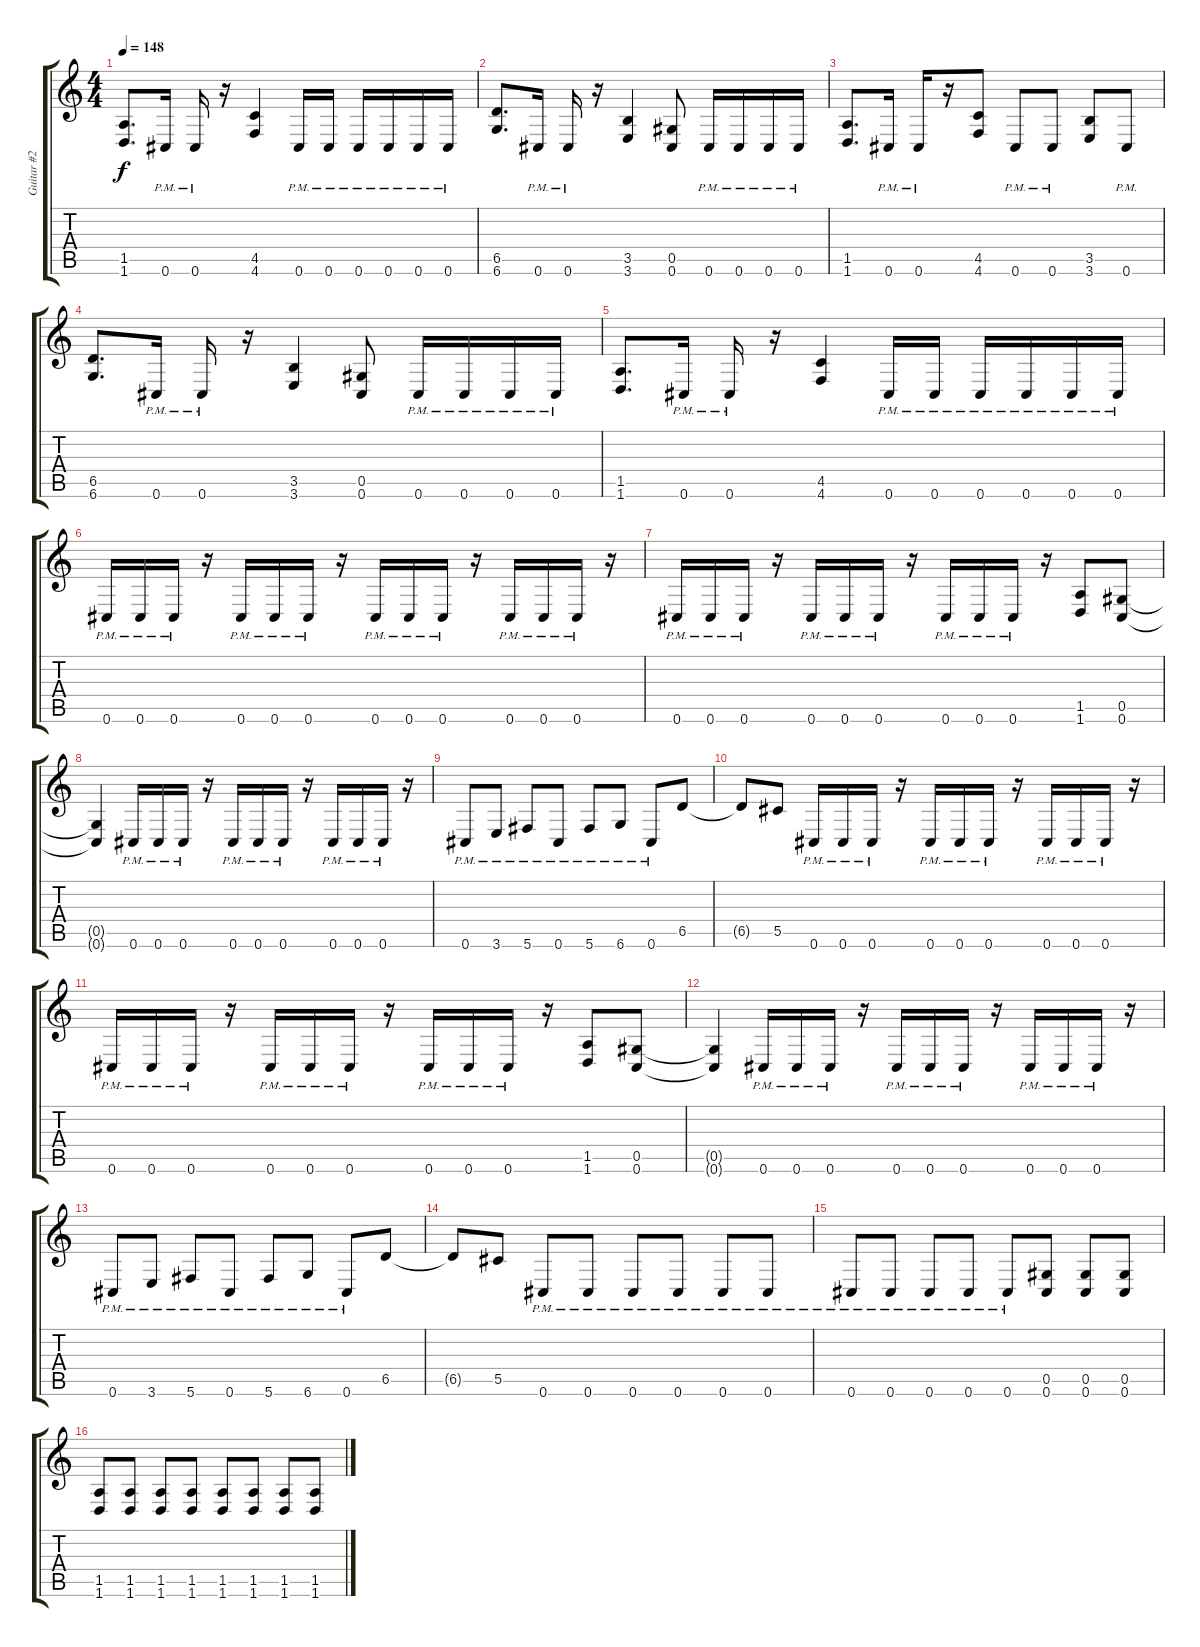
\track ("Guitar #2" "Guitar #2") {instrument distortionguitar}
\staff {score tabs}
\tuning (Eb4 Bb3 Gb3 Db3 Ab2 Db2) {hide}
\ts (4 4)
\tempo 148
\clef g2
\ks c
(1.5 1.6).8{d dy f} 0.6{pm}.16 0.6{pm}.16 r.16 (4.5 4.6).4 0.6{pm}.16 0.6{pm}.16 0.6{pm}.16 0.6{pm}.16 0.6{pm}.16 0.6{pm}.16 |
(6.5 6.6).8{d} 0.6{pm}.16 0.6{pm}.16 r.16 (3.5 3.6).4 (0.5 0.6).8 0.6{pm}.16 0.6{pm}.16 0.6{pm}.16 0.6{pm}.16 |
(1.5 1.6).8{d} 0.6{pm}.16 0.6{pm}.16 r.16 (4.5 4.6).8 0.6{pm}.8 0.6{pm}.8 (3.5 3.6).8 0.6{pm}.8 |
(6.5 6.6).8{d} 0.6{pm}.16 0.6{pm}.16 r.16 (3.5 3.6).4 (0.5 0.6).8 0.6{pm}.16 0.6{pm}.16 0.6{pm}.16 0.6{pm}.16 |
(1.5 1.6).8{d} 0.6{pm}.16 0.6{pm}.16 r.16 (4.5 4.6).4 0.6{pm}.16 0.6{pm}.16 0.6{pm}.16 0.6{pm}.16 0.6{pm}.16 0.6{pm}.16 |
0.6{pm}.16 0.6{pm}.16 0.6{pm}.16 r.16 0.6{pm}.16 0.6{pm}.16 0.6{pm}.16 r.16 0.6{pm}.16 0.6{pm}.16 0.6{pm}.16 r.16 0.6{pm}.16 0.6{pm}.16 0.6{pm}.16 r.16 |
0.6{pm}.16 0.6{pm}.16 0.6{pm}.16 r.16 0.6{pm}.16 0.6{pm}.16 0.6{pm}.16 r.16 0.6{pm}.16 0.6{pm}.16 0.6{pm}.16 r.16 (1.5 1.6).8 (0.5 0.6).8 |
(0.5{t} 0.6{t}).4 0.6{pm}.16 0.6{pm}.16 0.6{pm}.16 r.16 0.6{pm}.16 0.6{pm}.16 0.6{pm}.16 r.16 0.6{pm}.16 0.6{pm}.16 0.6{pm}.16 r.16 |
0.6{pm}.8 3.6{pm}.8 5.6{pm}.8 0.6{pm}.8 5.6{pm}.8 6.6{pm}.8 0.6{pm}.8 6.5.8 |
6.5{t}.8 5.5.8 0.6{pm}.16 0.6{pm}.16 0.6{pm}.16 r.16 0.6{pm}.16 0.6{pm}.16 0.6{pm}.16 r.16 0.6{pm}.16 0.6{pm}.16 0.6{pm}.16 r.16 |
0.6{pm}.16 0.6{pm}.16 0.6{pm}.16 r.16 0.6{pm}.16 0.6{pm}.16 0.6{pm}.16 r.16 0.6{pm}.16 0.6{pm}.16 0.6{pm}.16 r.16 (1.5 1.6).8 (0.5 0.6).8 |
(0.5{t} 0.6{t}).4 0.6{pm}.16 0.6{pm}.16 0.6{pm}.16 r.16 0.6{pm}.16 0.6{pm}.16 0.6{pm}.16 r.16 0.6{pm}.16 0.6{pm}.16 0.6{pm}.16 r.16 |
0.6{pm}.8 3.6{pm}.8 5.6{pm}.8 0.6{pm}.8 5.6{pm}.8 6.6{pm}.8 0.6{pm}.8 6.5.8 |
6.5{t}.8 5.5.8 0.6{pm}.8 0.6{pm}.8 0.6{pm}.8 0.6{pm}.8 0.6{pm}.8 0.6{pm}.8 |
0.6{pm}.8 0.6{pm}.8 0.6{pm}.8 0.6{pm}.8 0.6{pm}.8 (0.5 0.6).8 (0.5 0.6).8 (0.5 0.6).8 |
(1.5 1.6).8 (1.5 1.6).8 (1.5 1.6).8 (1.5 1.6).8 (1.5 1.6).8 (1.5 1.6).8 (1.5 1.6).8 (1.5 1.6).8
